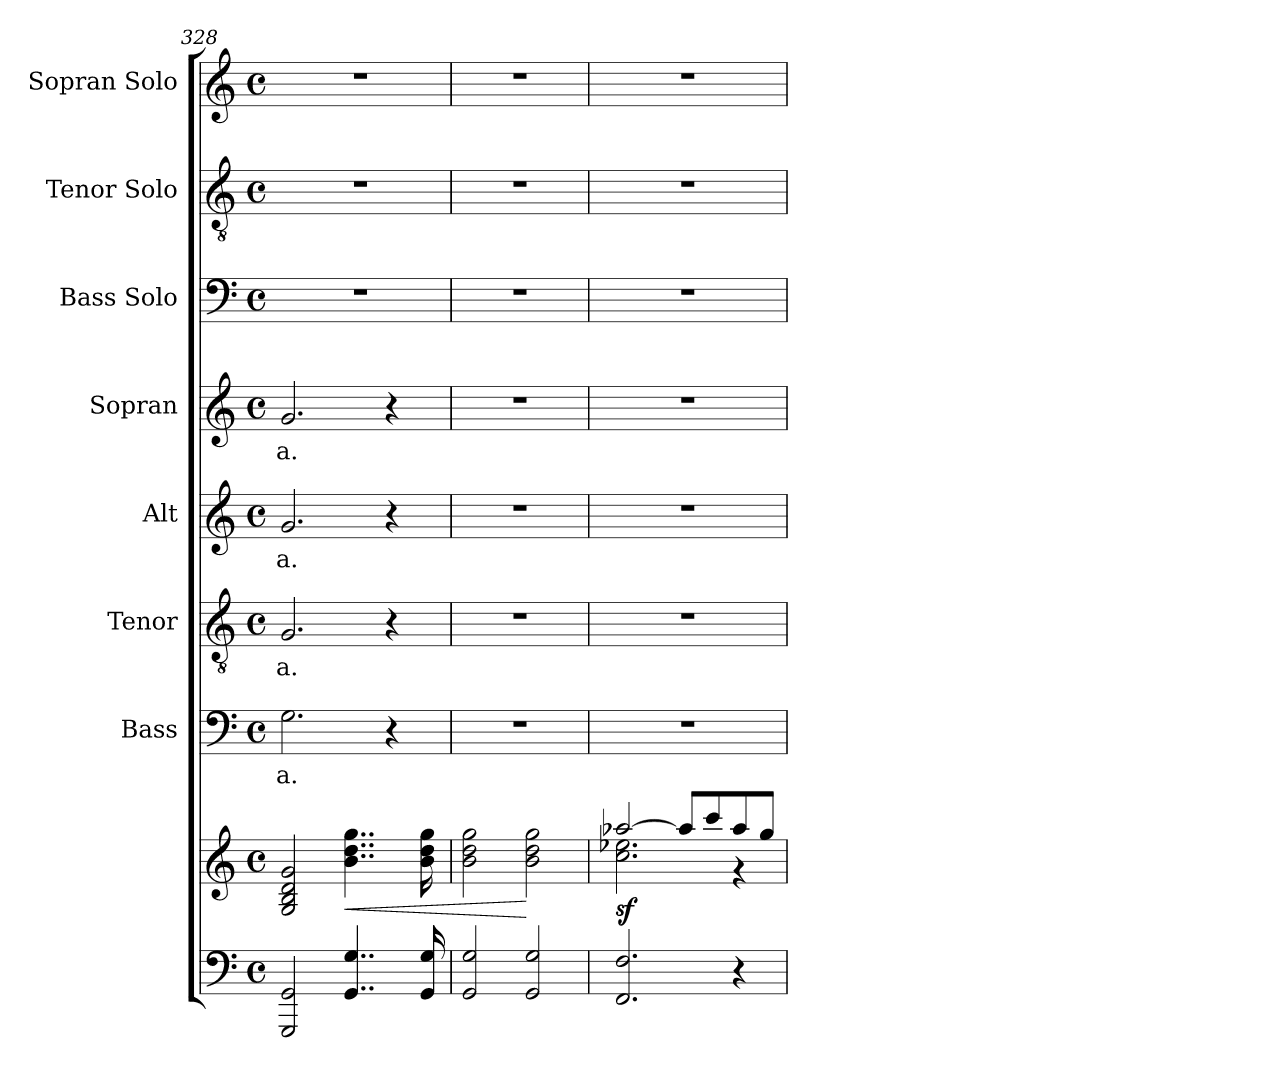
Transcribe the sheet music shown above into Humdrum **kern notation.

**kern	**kern	**dynam	**kern	**text	**kern	**text	**kern	**text	**kern	**text	**kern	**kern	**kern
*part8	*part8	*part8	*part7	*part7	*part6	*part6	*part5	*part5	*part4	*part4	*part3	*part2	*part1
*staff9	*staff8	*staff8/9	*staff7	*staff7	*staff6	*staff6	*staff5	*staff5	*staff4	*staff4	*staff3	*staff2	*staff1
*	*	*	*I"Bass	*	*I"Tenor	*	*I"Alt	*	*I"Sopran	*	*I"Bass Solo	*I"Tenor Solo	*I"Sopran Solo
*	*	*	*I'B.	*	*I'T.	*	*I'A.	*	*I'S.	*	*I'B. Solo	*I'T. Solo	*I'S. Solo
!!LO:PB:g=z
*clefF4	*clefG2	*	*clefF4	*	*clefGv2	*	*clefG2	*	*clefG2	*	*clefF4	*clefGv2	*clefG2
*k[]	*k[]	*	*k[]	*	*k[]	*	*k[]	*	*k[]	*	*k[]	*k[]	*k[]
*C:	*C:	*	*C:	*	*C:	*	*C:	*	*C:	*	*C:	*C:	*C:
*M4/4	*M4/4	*	*M4/4	*	*M4/4	*	*M4/4	*	*M4/4	*	*M4/4	*M4/4	*M4/4
*met(c)	*met(c)	*	*met(c)	*	*met(c)	*	*met(c)	*	*met(c)	*	*met(c)	*met(c)	*met(c)
=328	=328	=328	=328	=328	=328	=328	=328	=328	=328	=328	=328	=328	=328
!	!	!	!	!LO:LY:b	!	!LO:LY:b	!	!LO:LY:b	!	!LO:LY:b	!	!	!
2GGG/ 2GG/	2G/ 2B/ 2d/ 2g/	.	2.G\	-a.	2.G/	-a.	2.g/	-a.	2.g/	-a.	1r	1r	1r
!	!	!LO:HP:b	!	!	!	!	!	!	!	!	!	!	!
4..GG/ 4..G/	4..b\ 4..dd\ 4..gg\	<	.	.	.	.	.	.	.	.	.	.	.
.	.	.	4r	.	4r	.	4r	.	4r	.	.	.	.
16GG/ 16G/	16b\ 16dd\ 16gg\	.	.	.	.	.	.	.	.	.	.	.	.
=329	=329	=329	=329	=329	=329	=329	=329	=329	=329	=329	=329	=329	=329
2GG/ 2G/	2b\ 2dd\ 2gg\	.	1r	.	1r	.	1r	.	1r	.	1r	1r	1r
2GG/ 2G/	2b\ 2dd\ 2gg\	[	.	.	.	.	.	.	.	.	.	.	.
=330	=330	=330	=330	=330	=330	=330	=330	=330	=330	=330	=330	=330	=330
*	*^	*	*	*	*	*	*	*	*	*	*	*	*
!	!	!	!LO:DY:b	!	!	!	!	!	!	!	!	!	!	!
2.FF/ 2.F/	[>2aa-X/	2.cc\ 2.ee-X\	sf	1r	.	1r	.	1r	.	1r	.	1r	1r	1r
.	8aa-/L]	.	.	.	.	.	.	.	.	.	.	.	.	.
.	8ccc/	.	.	.	.	.	.	.	.	.	.	.	.	.
4r	8aa-/	4r	.	.	.	.	.	.	.	.	.	.	.	.
.	8gg/J	.	.	.	.	.	.	.	.	.	.	.	.	.
*	*v	*v	*	*	*	*	*	*	*	*	*	*	*	*
=	=	=	=	=	=	=	=	=	=	=	=	=	=
*-	*-	*-	*-	*-	*-	*-	*-	*-	*-	*-	*-	*-	*-
